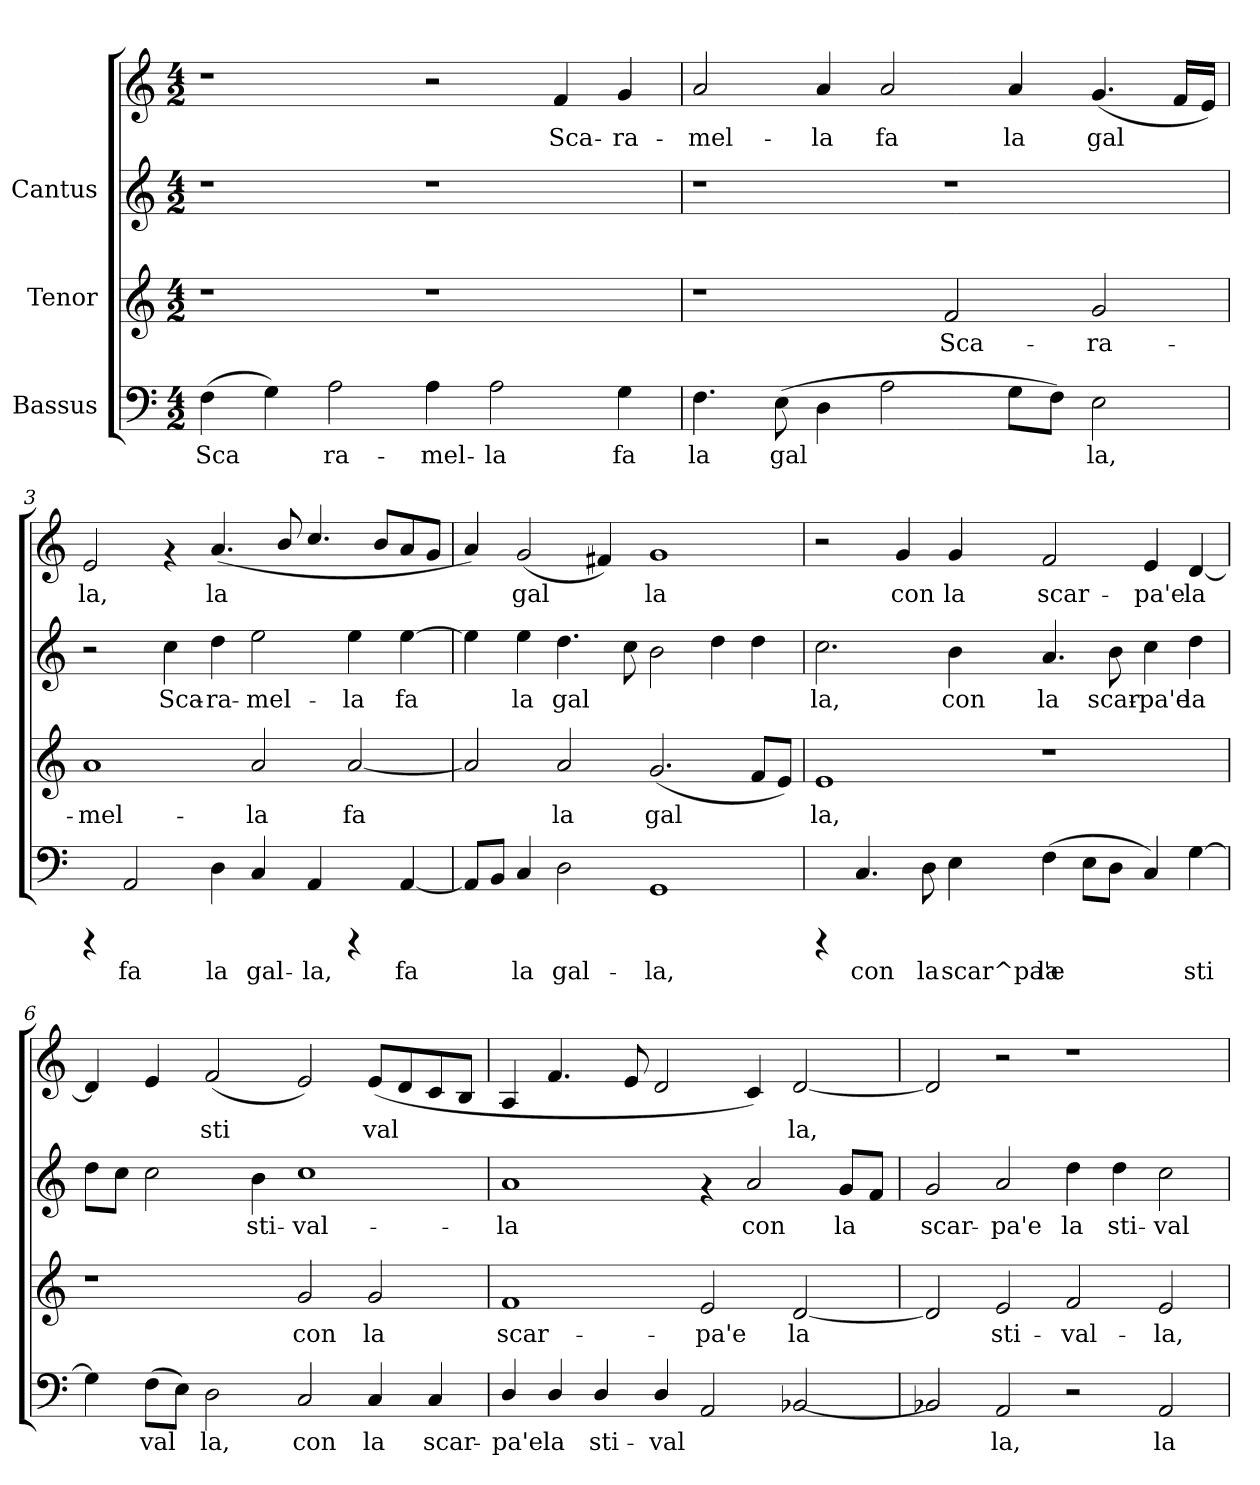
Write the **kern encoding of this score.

**kern	**text	**kern	**text	**kern	**text	**kern	**text
*part3	*part3	*part2	*part2	*part1	*part1	*part1	*part1
*staff4	*staff4	*staff3	*staff3	*staff2	*staff2	*staff1	*staff1
*I"Bassus	*	*I"Tenor	*	*I"Cantus	*	*	*
!!LO:PB:g=z
*stria5	*	*stria5	*	*stria5	*	*stria5	*
*clefF4	*	*clefG2	*	*clefG2	*	*clefG2	*
*M4/2	*	*M4/2	*	*M4/2	*	*M4/2	*
*MM168	*	*MM168	*	*MM168	*	*MM168	*
=1	=1	=1	=1	=1	=1	=1	=1
!	!LO:LY:b:cj	!	!	!	!	!	!
(>4F\	Sca-	1r	.	1r	.	1r	.
!	!LO:LY:b:cj	!	!	!	!	!	!
4G\)	-	.	.	.	.	.	.
!	!LO:LY:b:cj	!	!	!	!	!	!
2A\	ra-	.	.	.	.	.	.
!	!LO:LY:b:cj	!	!	!	!	!	!
4A\	-mel-	1r	.	1r	.	2r	.
!	!LO:LY:b:cj	!	!	!	!	!	!
2A\	-la	.	.	.	.	.	.
!	!	!	!	!	!	!	!LO:LY:b:cj
.	.	.	.	.	.	4f/	Sca-
!	!LO:LY:b:cj	!	!	!	!	!	!LO:LY:b:cj
4G\	fa	.	.	.	.	4g/	-ra-
=2	=2	=2	=2	=2	=2	=2	=2
!	!LO:LY:b:cj	!	!	!	!	!	!LO:LY:b:cj
4.F\	la	1r	.	1r	.	2a/	-mel-
!	!LO:LY:b:cj	!	!	!	!	!	!
(>8E\	gal-	.	.	.	.	.	.
!	!LO:LY:b:cj	!	!	!	!	!	!LO:LY:b:cj
4D\	-	.	.	.	.	4a/	-la
!	!LO:LY:b:cj	!	!	!	!	!	!LO:LY:b:cj
2A\	.	.	.	.	.	2a/	fa
!	!	!	!LO:LY:b:cj	!	!	!	!
.	.	2f/	Sca-	1r	.	.	.
!	!LO:LY:b:cj	!	!	!	!	!	!LO:LY:b:cj
8G\L	.	.	.	.	.	4a/	la
!	!LO:LY:b:cj	!	!	!	!	!	!
8F\J)	.	.	.	.	.	.	.
!	!LO:LY:b:cj	!	!LO:LY:b:cj	!	!	!	!LO:LY:b:cj
2E\	la,	2g/	-ra-	.	.	(<4.g/	gal-
!	!	!	!	!	!	!	!LO:LY:b:cj
.	.	.	.	.	.	16f/L	--
!	!	!	!	!	!	!	!LO:LY:b:cj
.	.	.	.	.	.	16e/J)	--
!!LO:LB:g=z
=3	=3	=3	=3	=3	=3	=3	=3
!	!	!	!LO:LY:b:cj	!	!	!	!LO:LY:b:cj
4rCCC	.	1a	-mel-	2r	.	2e/	-la,
!	!LO:LY:b:cj	!	!	!	!	!	!
2AA/	fa	.	.	.	.	.	.
!	!	!	!	!	!LO:LY:b:cj	!	!
.	.	.	.	4cc\	Sca-	4rf	.
!	!LO:LY:b:cj	!	!	!	!LO:LY:b:cj	!	!LO:LY:b:cj
4D\	la	.	.	4dd\	-ra-	(<4.a/	la
!	!LO:LY:b:cj	!	!LO:LY:b:cj	!	!LO:LY:b:cj	!	!
4C/	gal-	2a/	-la	2ee\	-mel-	.	.
!	!	!	!	!	!	!	!LO:LY:b:cj
.	.	.	.	.	.	8b/	.
!	!LO:LY:b:cj	!	!	!	!	!	!LO:LY:b:cj
4AA/	-la,	.	.	.	.	4.cc/	.
!	!	!	!LO:LY:b:cj	!	!LO:LY:b:cj	!	!
4rCCC	.	[<2a/	fa	4ee\	-la	.	.
!	!	!	!	!	!	!	!LO:LY:b:cj
.	.	.	.	.	.	8b/L	.
!	!LO:LY:b:cj	!	!	!	!LO:LY:b:cj	!	!LO:LY:b:cj
[<4AA/	fa	.	.	[>4ee\	fa	8a/	.
!	!	!	!	!	!	!	!LO:LY:b:cj
.	.	.	.	.	.	8g/J	.
=4	=4	=4	=4	=4	=4	=4	=4
!	!LO:LY:b:cj	!	!LO:LY:b:cj	!	!LO:LY:b:cj	!	!LO:LY:b:cj
8AA/L]	.	2a/]	.	4ee\]	.	4a/)	.
!	!LO:LY:b:cj	!	!	!	!	!	!
8BB/J	.	.	.	.	.	.	.
!	!LO:LY:b:cj	!	!	!	!LO:LY:b:cj	!	!LO:LY:b:cj
4C/	la	.	.	4ee\	la	(<2g/	gal-
!	!LO:LY:b:cj	!	!LO:LY:b:cj	!	!LO:LY:b:cj	!	!
2D\	gal-	2a/	la	4.dd\	gal-	.	.
!	!	!	!	!	!	!	!LO:LY:b:cj
.	.	.	.	.	.	4f#X/)	-
!	!	!	!	!	!LO:LY:b:cj	!	!
.	.	.	.	8cc\	--	.	.
!	!LO:LY:b:cj	!	!LO:LY:b:cj	!	!LO:LY:b:cj	!	!LO:LY:b:cj
1GG	-la,	(<2.g/	gal-	2b\	--	1g	la
!	!	!	!	!	!LO:LY:b:cj	!	!
.	.	.	.	4dd\	--	.	.
!	!	!	!LO:LY:b:cj	!	!LO:LY:b:cj	!	!
.	.	8f/L	--	4dd\	--	.	.
!	!	!	!LO:LY:b:cj	!	!	!	!
.	.	8e/J)	--	.	.	.	.
!!LO:LB:g=z
=5	=5	=5	=5	=5	=5	=5	=5
!	!	!	!LO:LY:b:cj	!	!LO:LY:b:cj	!	!
4rCCC	.	1e	-la,	2.cc\	la,	2r	.
!	!LO:LY:b:cj	!	!	!	!	!	!
4.C/	con	.	.	.	.	.	.
!	!	!	!	!	!	!	!LO:LY:b:cj
.	.	.	.	.	.	4g/	-con
!	!LO:LY:b:cj	!	!	!	!	!	!
8D\	la	.	.	.	.	.	.
!	!LO:LY:b:cj	!	!	!	!LO:LY:b:cj	!	!LO:LY:b:cj
4E\	scar^pa'e	.	.	4b\	con	4g/	la
!	!LO:LY:b:cj	!	!	!	!LO:LY:b:cj	!	!LO:LY:b:cj
(>4F\	la	1r	.	4.a/	la	2f/	scar-
!	!LO:LY:b:cj	!	!	!	!	!	!
8E\L	.	.	.	.	.	.	.
!	!LO:LY:b:cj	!	!	!	!LO:LY:b:cj	!	!
8D\J	.	.	.	8b\	scar-	.	.
!	!LO:LY:b:cj	!	!	!	!LO:LY:b:cj	!	!LO:LY:b:cj
4C/)	.	.	.	4cc\	-pa'e	4e/	-pa'e
!	!LO:LY:b:cj	!	!	!	!LO:LY:b:cj	!	!LO:LY:b:cj
[>4G\	sti-	.	.	4dd\	la	[<4d/	la
=6	=6	=6	=6	=6	=6	=6	=6
!	!LO:LY:b:cj	!	!	!	!LO:LY:b:cj	!	!LO:LY:b:cj
4G\]	-	1r	.	8dd\L	-	4d/]	.
!	!	!	!	!	!LO:LY:b:cj	!	!
.	.	.	.	8cc\J	.	.	.
!	!LO:LY:b:cj	!	!	!	!LO:LY:b:cj	!	!LO:LY:b:cj
(>8F\L	val-	.	.	2cc\	.	4e/	.
!	!LO:LY:b:cj	!	!	!	!	!	!
8E\J)	-	.	.	.	.	.	.
!	!LO:LY:b:cj	!	!	!	!	!	!LO:LY:b:cj
2D\	la,	.	.	.	.	(<2f/	sti-
!	!	!	!	!	!LO:LY:b:cj	!	!
.	.	.	.	4b\	sti-	.	.
!	!LO:LY:b:cj	!	!LO:LY:b:cj	!	!LO:LY:b:cj	!	!LO:LY:b:cj
2C/	con	2g/	con	1cc	-val-	2e/)	-
!	!LO:LY:b:cj	!	!LO:LY:b:cj	!	!	!	!LO:LY:b:cj
4C/	la	2g/	la	.	.	(<8e/L	val-
!	!	!	!	!	!	!	!LO:LY:b:cj
.	.	.	.	.	.	8d/	--
!	!LO:LY:b:cj	!	!	!	!	!	!LO:LY:b:cj
4C/	scar-	.	.	.	.	8c/	--
!	!	!	!	!	!	!	!LO:LY:b:cj
.	.	.	.	.	.	8B/J	--
!!LO:PB:g=z
=7	=7	=7	=7	=7	=7	=7	=7
!	!LO:LY:b:cj	!	!LO:LY:b:cj	!	!LO:LY:b:cj	!	!LO:LY:b:cj
4D/	-pa'e	1f	scar-	1a	la	4A/	-
!	!LO:LY:b:cj	!	!	!	!	!	!LO:LY:b:cj
4D/	la	.	.	.	.	4.f/	.
!	!LO:LY:b:cj	!	!	!	!	!	!
4D/	sti-	.	.	.	.	.	.
!	!	!	!	!	!	!	!LO:LY:b:cj
.	.	.	.	.	.	8e/	.
!	!LO:LY:b:cj	!	!	!	!	!	!LO:LY:b:cj
4D/	-val-	.	.	.	.	2d/	.
!	!LO:LY:b:cj	!	!LO:LY:b:cj	!	!	!	!
2AA/	--	2e/	-pa'e	4rf	.	.	.
!	!	!	!	!	!LO:LY:b:cj	!	!LO:LY:b:cj
.	.	.	.	2a/	con	4c/)	.
!	!LO:LY:b:cj	!	!LO:LY:b:cj	!	!	!	!LO:LY:b:cj
[<2BB-X/	--	[<2d/	la	.	.	[<2d/	la,
!	!	!	!	!	!LO:LY:b:cj	!	!
.	.	.	.	8g/L	la	.	.
!	!	!	!	!	!LO:LY:b:cj	!	!
.	.	.	.	8f/J	.	.	.
=8	=8	=8	=8	=8	=8	=8	=8
!	!LO:LY:b:cj	!	!LO:LY:b:cj	!	!LO:LY:b:cj	!	!
2BB-X/]	-	2d/]	.	2g/	scar-	2d/]	.
!	!LO:LY:b:cj	!	!LO:LY:b:cj	!	!LO:LY:b:cj	!	!
2AA/	la,	2e/	sti-	2a/	-pa'e	2r	.
!	!	!	!LO:LY:b:cj	!	!LO:LY:b:cj	!	!
2r	.	2f/	-val-	4dd\	la	1r	.
!	!	!	!	!	!LO:LY:b:cj	!	!
.	.	.	.	4dd\	sti-	.	.
!	!LO:LY:b:cj	!	!LO:LY:b:cj	!	!LO:LY:b:cj	!	!
2AA/	la	2e/	-la,	2cc\	-val-	.	.
=	=	=	=	=	=	=	=
*-	*-	*-	*-	*-	*-	*-	*-
